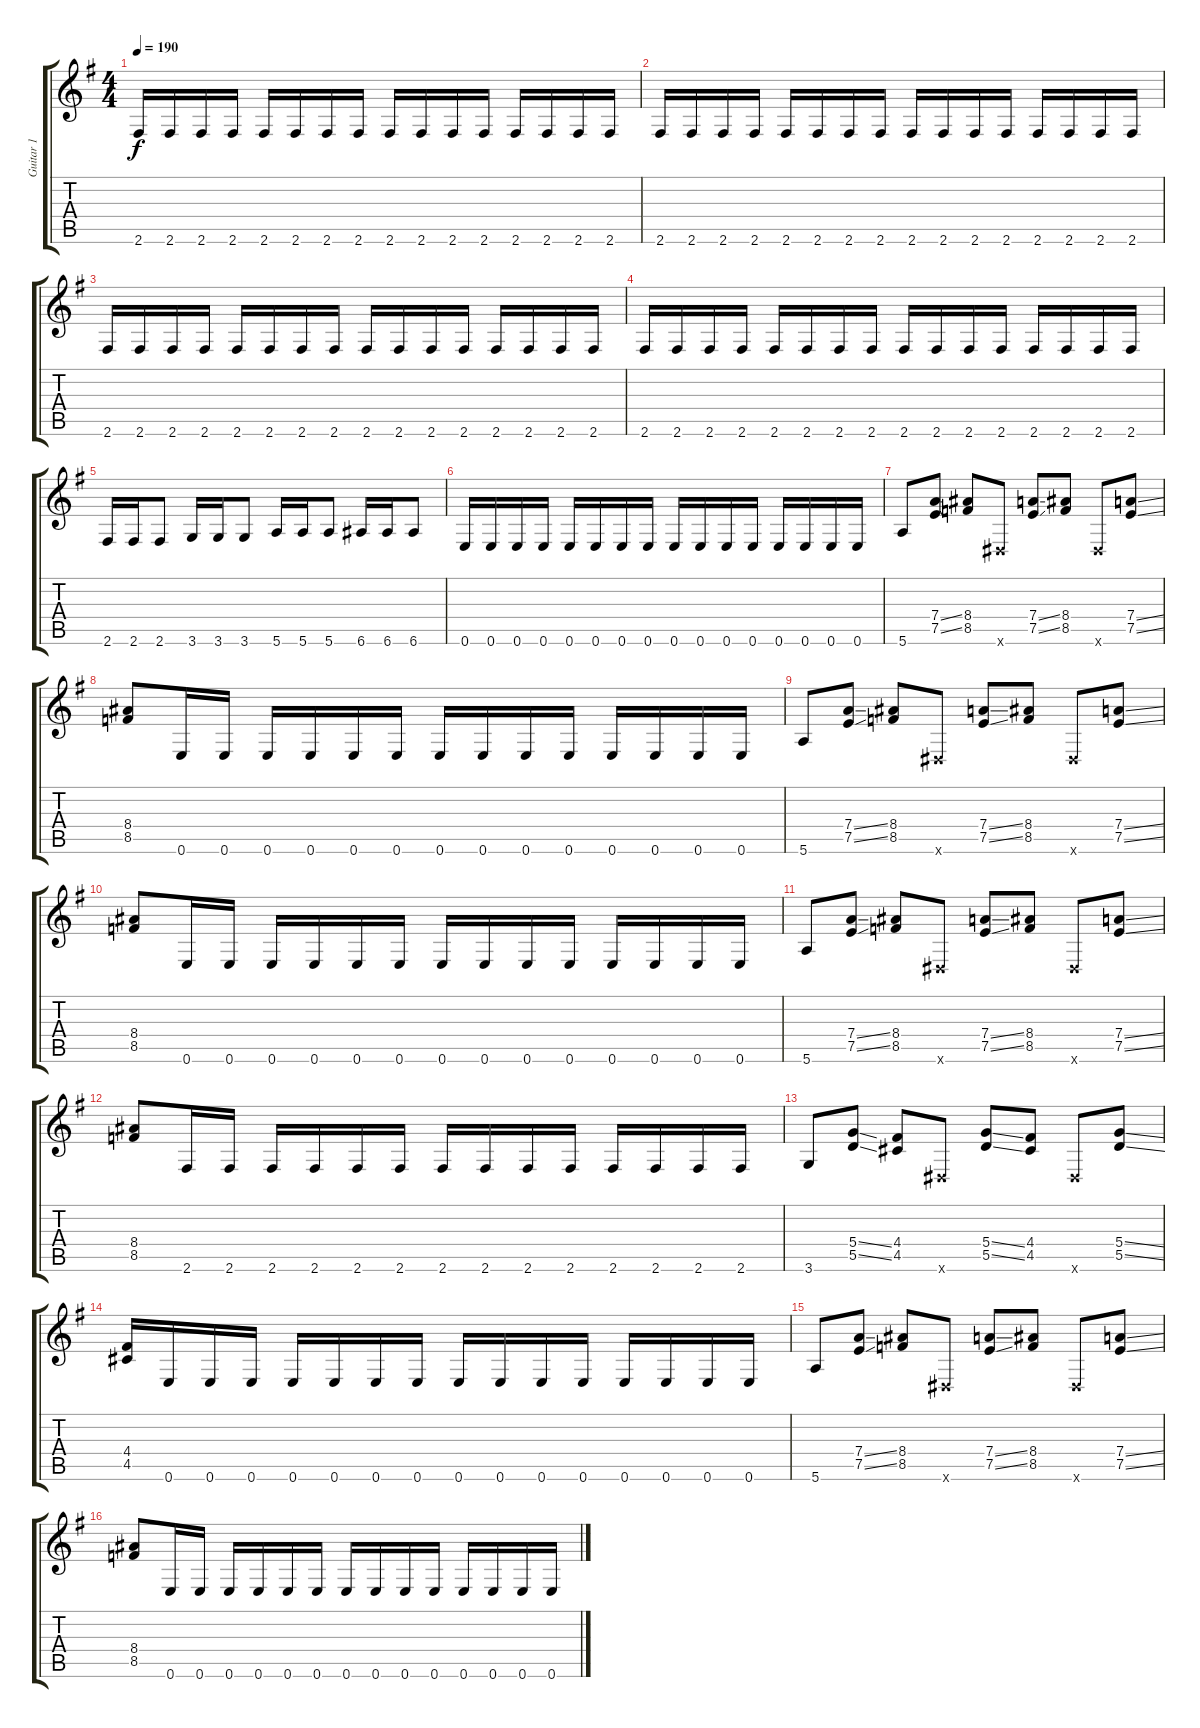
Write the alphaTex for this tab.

\track ("Guitar 1" "Guitar 1") {instrument distortionguitar}
\staff {score tabs}
\tuning (E4 B3 G3 D3 A2 E2) {hide}
\ts (4 4)
\tempo 190
\clef g2
\ks eminor
2.6.16{dy f} 2.6.16 2.6.16 2.6.16 2.6.16 2.6.16 2.6.16 2.6.16 2.6.16 2.6.16 2.6.16 2.6.16 2.6.16 2.6.16 2.6.16 2.6.16 |
2.6.16 2.6.16 2.6.16 2.6.16 2.6.16 2.6.16 2.6.16 2.6.16 2.6.16 2.6.16 2.6.16 2.6.16 2.6.16 2.6.16 2.6.16 2.6.16 |
2.6.16 2.6.16 2.6.16 2.6.16 2.6.16 2.6.16 2.6.16 2.6.16 2.6.16 2.6.16 2.6.16 2.6.16 2.6.16 2.6.16 2.6.16 2.6.16 |
2.6.16 2.6.16 2.6.16 2.6.16 2.6.16 2.6.16 2.6.16 2.6.16 2.6.16 2.6.16 2.6.16 2.6.16 2.6.16 2.6.16 2.6.16 2.6.16 |
2.6.16 2.6.16 2.6.8 3.6.16 3.6.16 3.6.8 5.6.16 5.6.16 5.6.8 6.6.16 6.6.16 6.6.8 |
0.6.16 0.6.16 0.6.16 0.6.16 0.6.16 0.6.16 0.6.16 0.6.16 0.6.16 0.6.16 0.6.16 0.6.16 0.6.16 0.6.16 0.6.16 0.6.16 |
5.6.8 (7.4{ss} 7.5{ss}).8 (8.4 8.5).8 -1.6{x}.8 (7.4{ss} 7.5{ss}).8 (8.4 8.5).8 -1.6{x}.8 (7.4{ss} 7.5{ss}).8 |
(8.4 8.5).8 0.6.16 0.6.16 0.6.16 0.6.16 0.6.16 0.6.16 0.6.16 0.6.16 0.6.16 0.6.16 0.6.16 0.6.16 0.6.16 0.6.16 |
5.6.8 (7.4{ss} 7.5{ss}).8 (8.4 8.5).8 -1.6{x}.8 (7.4{ss} 7.5{ss}).8 (8.4 8.5).8 -1.6{x}.8 (7.4{ss} 7.5{ss}).8 |
(8.4 8.5).8 0.6.16 0.6.16 0.6.16 0.6.16 0.6.16 0.6.16 0.6.16 0.6.16 0.6.16 0.6.16 0.6.16 0.6.16 0.6.16 0.6.16 |
5.6.8 (7.4{ss} 7.5{ss}).8 (8.4 8.5).8 -1.6{x}.8 (7.4{ss} 7.5{ss}).8 (8.4 8.5).8 -1.6{x}.8 (7.4{ss} 7.5{ss}).8 |
(8.4 8.5).8 2.6.16 2.6.16 2.6.16 2.6.16 2.6.16 2.6.16 2.6.16 2.6.16 2.6.16 2.6.16 2.6.16 2.6.16 2.6.16 2.6.16 |
3.6.8 (5.4{ss} 5.5{ss}).8 (4.4 4.5).8 -1.6{x}.8 (5.4{ss} 5.5{ss}).8 (4.4 4.5).8 -1.6{x}.8 (5.4{ss} 5.5{ss}).8 |
(4.4 4.5).16 0.6.16 0.6.16 0.6.16 0.6.16 0.6.16 0.6.16 0.6.16 0.6.16 0.6.16 0.6.16 0.6.16 0.6.16 0.6.16 0.6.16 0.6.16 |
5.6.8 (7.4{ss} 7.5{ss}).8 (8.4 8.5).8 -1.6{x}.8 (7.4{ss} 7.5{ss}).8 (8.4 8.5).8 -1.6{x}.8 (7.4{ss} 7.5{ss}).8 |
(8.4 8.5).8 0.6.16 0.6.16 0.6.16 0.6.16 0.6.16 0.6.16 0.6.16 0.6.16 0.6.16 0.6.16 0.6.16 0.6.16 0.6.16 0.6.16
